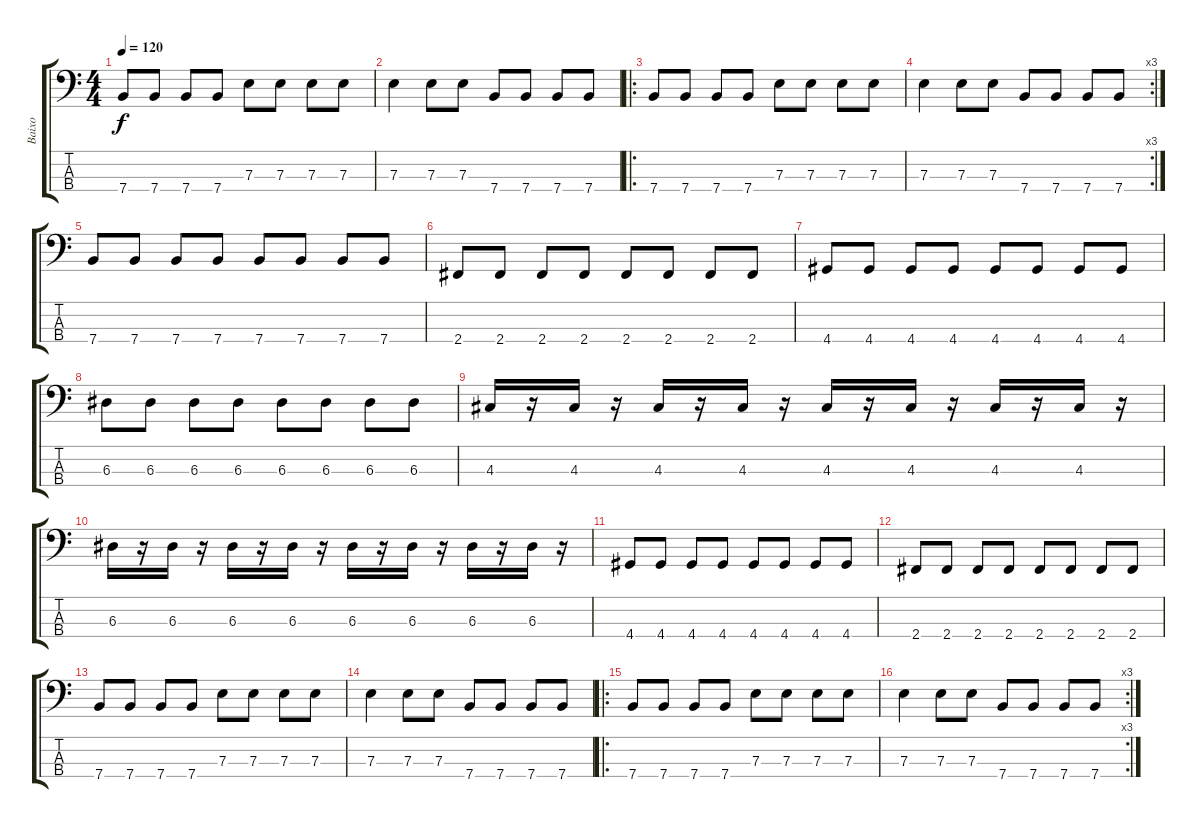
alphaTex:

\track ("Baixo" "Baixo") {instrument electricbassfinger}
\staff {score tabs}
\tuning (G2 D2 A1 E1) {hide}
\ts (4 4)
\tempo 120
\clef f4
\ks c
7.4.8{dy f} 7.4.8 7.4.8 7.4.8 7.3.8 7.3.8 7.3.8 7.3.8 |
7.3.4 7.3.8 7.3.8 7.4.8 7.4.8 7.4.8 7.4.8 |
\ro
7.4.8 7.4.8 7.4.8 7.4.8 7.3.8 7.3.8 7.3.8 7.3.8 |
\rc 3
7.3.4 7.3.8 7.3.8 7.4.8 7.4.8 7.4.8 7.4.8 |
7.4.8 7.4.8 7.4.8 7.4.8 7.4.8 7.4.8 7.4.8 7.4.8 |
2.4.8 2.4.8 2.4.8 2.4.8 2.4.8 2.4.8 2.4.8 2.4.8 |
4.4.8 4.4.8 4.4.8 4.4.8 4.4.8 4.4.8 4.4.8 4.4.8 |
6.3.8 6.3.8 6.3.8 6.3.8 6.3.8 6.3.8 6.3.8 6.3.8 |
4.3.16 r.16 4.3.16 r.16 4.3.16 r.16 4.3.16 r.16 4.3.16 r.16 4.3.16 r.16 4.3.16 r.16 4.3.16 r.16 |
6.3.16 r.16 6.3.16 r.16 6.3.16 r.16 6.3.16 r.16 6.3.16 r.16 6.3.16 r.16 6.3.16 r.16 6.3.16 r.16 |
4.4.8 4.4.8 4.4.8 4.4.8 4.4.8 4.4.8 4.4.8 4.4.8 |
2.4.8 2.4.8 2.4.8 2.4.8 2.4.8 2.4.8 2.4.8 2.4.8 |
7.4.8 7.4.8 7.4.8 7.4.8 7.3.8 7.3.8 7.3.8 7.3.8 |
7.3.4 7.3.8 7.3.8 7.4.8 7.4.8 7.4.8 7.4.8 |
\ro
7.4.8 7.4.8 7.4.8 7.4.8 7.3.8 7.3.8 7.3.8 7.3.8 |
\rc 3
7.3.4 7.3.8 7.3.8 7.4.8 7.4.8 7.4.8 7.4.8
